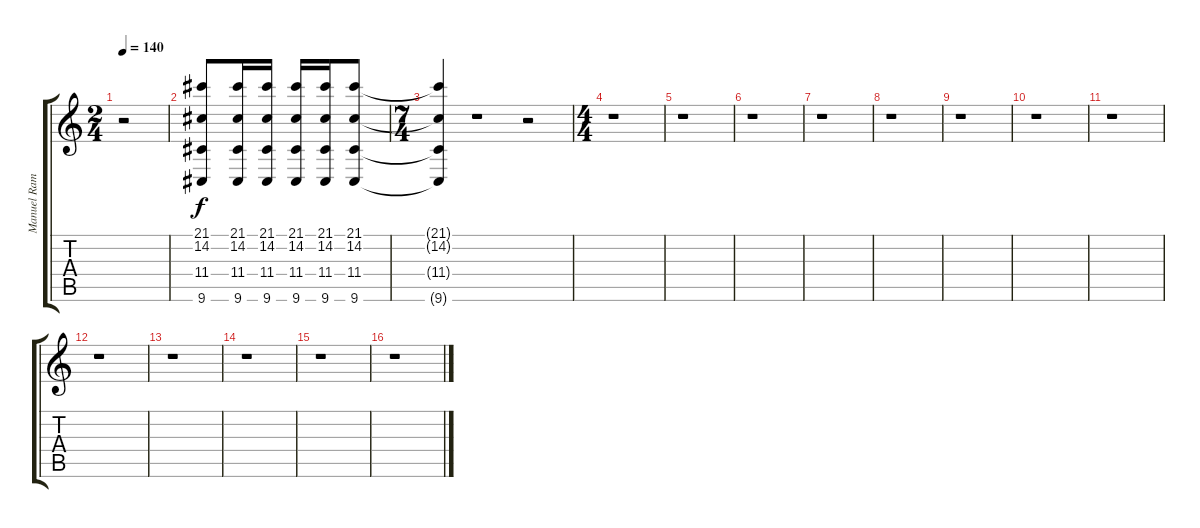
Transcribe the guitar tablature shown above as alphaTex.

\track ("Manuel Ramil" "Manuel Ram") {instrument stringensemble1}
\staff {score tabs}
\tuning (E4 B3 G3 D3 A2 E2) {hide}
\ts (2 4)
\tempo 140
\clef g2
\ks c
r.2{dy f} |
(21.1 14.2 11.4 9.6).8 (21.1 14.2 11.4 9.6).16 (21.1 14.2 11.4 9.6).16 (21.1 14.2 11.4 9.6).16 (21.1 14.2 11.4 9.6).16 (21.1 14.2 11.4 9.6).8 |
\ts (7 4)
(21.1{t} 14.2{t} 11.4{t} 9.6{t}).4 r.1 r.2 |
\ts (4 4)
r.1 |
r.1 |
r.1 |
r.1 |
r.1 |
r.1 |
r.1 |
r.1 |
r.1 |
r.1 |
r.1 |
r.1 |
r.1
